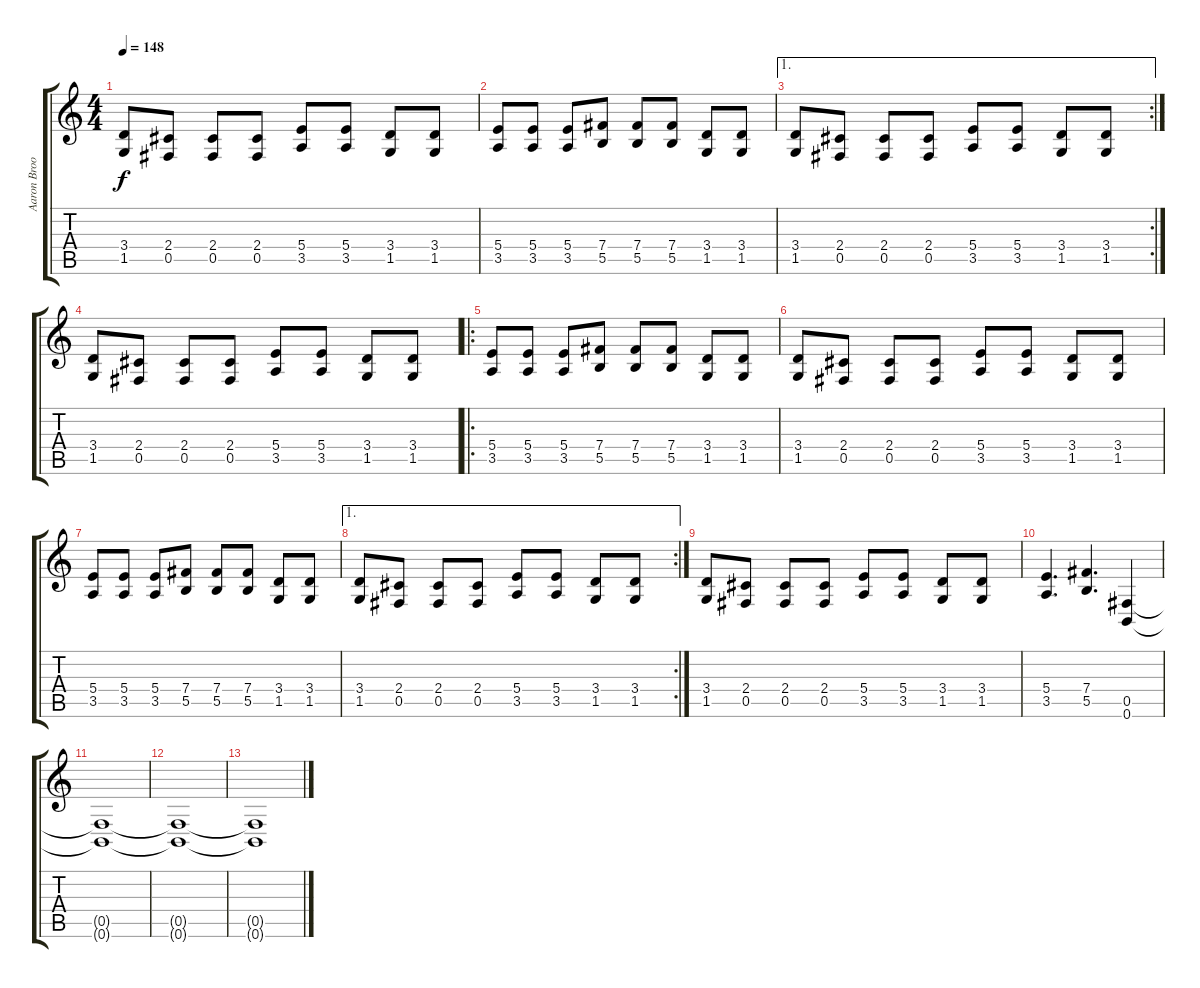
\track ("Aaron Brooks" "Aaron Broo") {instrument distortionguitar}
\staff {score tabs}
\tuning (Db4 Ab3 E3 B2 Gb2 B1) {hide}
\ts (4 4)
\tempo 148
\clef g2
\ks c
(3.4 1.5).8{dy f} (2.4 0.5).8 (2.4 0.5).8 (2.4 0.5).8 (5.4 3.5).8 (5.4 3.5).8 (3.4 1.5).8 (3.4 1.5).8 |
(5.4 3.5).8 (5.4 3.5).8 (5.4 3.5).8 (7.4 5.5).8 (7.4 5.5).8 (7.4 5.5).8 (3.4 1.5).8 (3.4 1.5).8 |
\ae 1
\rc 2
(3.4 1.5).8 (2.4 0.5).8 (2.4 0.5).8 (2.4 0.5).8 (5.4 3.5).8 (5.4 3.5).8 (3.4 1.5).8 (3.4 1.5).8 |
(3.4 1.5).8 (2.4 0.5).8 (2.4 0.5).8 (2.4 0.5).8 (5.4 3.5).8 (5.4 3.5).8 (3.4 1.5).8 (3.4 1.5).8 |
\ro
(5.4 3.5).8 (5.4 3.5).8 (5.4 3.5).8 (7.4 5.5).8 (7.4 5.5).8 (7.4 5.5).8 (3.4 1.5).8 (3.4 1.5).8 |
(3.4 1.5).8 (2.4 0.5).8 (2.4 0.5).8 (2.4 0.5).8 (5.4 3.5).8 (5.4 3.5).8 (3.4 1.5).8 (3.4 1.5).8 |
(5.4 3.5).8 (5.4 3.5).8 (5.4 3.5).8 (7.4 5.5).8 (7.4 5.5).8 (7.4 5.5).8 (3.4 1.5).8 (3.4 1.5).8 |
\ae 1
\rc 2
(3.4 1.5).8 (2.4 0.5).8 (2.4 0.5).8 (2.4 0.5).8 (5.4 3.5).8 (5.4 3.5).8 (3.4 1.5).8 (3.4 1.5).8 |
(3.4 1.5).8 (2.4 0.5).8 (2.4 0.5).8 (2.4 0.5).8 (5.4 3.5).8 (5.4 3.5).8 (3.4 1.5).8 (3.4 1.5).8 |
(5.4 3.5).4{d} (7.4 5.5).4{d} (0.5 0.6).4 |
(0.5{t} 0.6{t}).1 |
(0.5{t} 0.6{t}).1 |
(0.5{t} 0.6{t}).1
